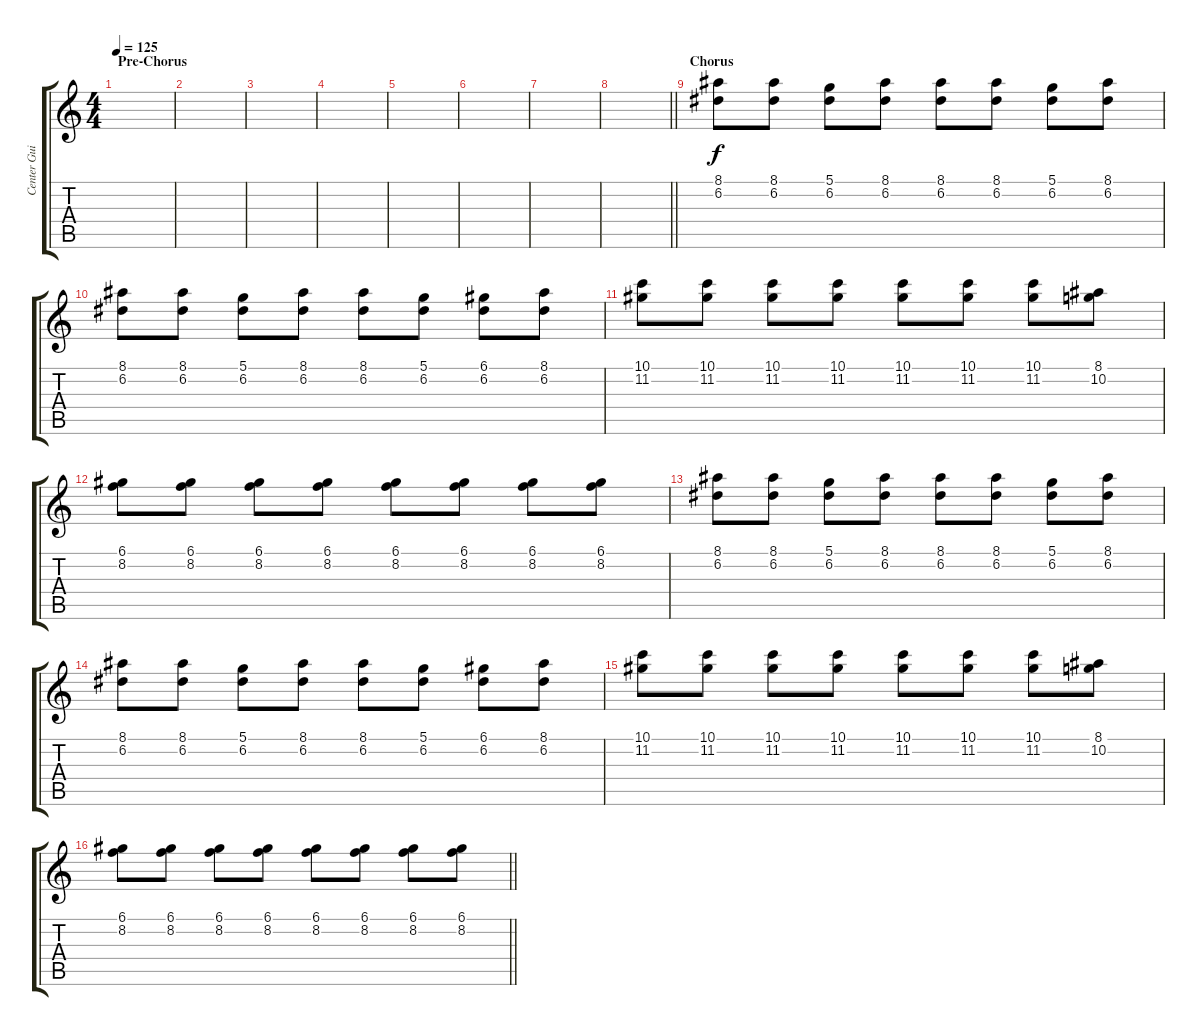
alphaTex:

\track ("Center Guitar 2" "Center Gui") {instrument distortionguitar}
\staff {score tabs}
\tuning (D4 A3 F3 C3 G2 C2) {hide}
\ts (4 4)
\section ("" "Pre-Chorus")
\tempo 125
\clef g2
\ks c
|
|
|
|
|
|
|
\barLineRight lightlight
|
\section ("" "Chorus")
(8.1 6.2).8{volume 7 instrument overdrivenguitar} (8.1 6.2).8 (5.1 6.2).8 (8.1 6.2).8 (8.1 6.2).8 (8.1 6.2).8 (5.1 6.2).8 (8.1 6.2).8 |
(8.1 6.2).8 (8.1 6.2).8 (5.1 6.2).8 (8.1 6.2).8 (8.1 6.2).8 (5.1 6.2).8 (6.1 6.2).8 (8.1 6.2).8 |
(10.1 11.2).8 (10.1 11.2).8 (10.1 11.2).8 (10.1 11.2).8 (10.1 11.2).8 (10.1 11.2).8 (10.1 11.2).8 (8.1 10.2).8 |
(6.1 8.2).8 (6.1 8.2).8 (6.1 8.2).8 (6.1 8.2).8 (6.1 8.2).8 (6.1 8.2).8 (6.1 8.2).8 (6.1 8.2).8 |
(8.1 6.2).8{volume 7 instrument overdrivenguitar} (8.1 6.2).8 (5.1 6.2).8 (8.1 6.2).8 (8.1 6.2).8 (8.1 6.2).8 (5.1 6.2).8 (8.1 6.2).8 |
(8.1 6.2).8 (8.1 6.2).8 (5.1 6.2).8 (8.1 6.2).8 (8.1 6.2).8 (5.1 6.2).8 (6.1 6.2).8 (8.1 6.2).8 |
(10.1 11.2).8 (10.1 11.2).8 (10.1 11.2).8 (10.1 11.2).8 (10.1 11.2).8 (10.1 11.2).8 (10.1 11.2).8 (8.1 10.2).8 |
\barLineRight lightlight
(6.1 8.2).8 (6.1 8.2).8 (6.1 8.2).8 (6.1 8.2).8 (6.1 8.2).8 (6.1 8.2).8 (6.1 8.2).8 (6.1 8.2).8
